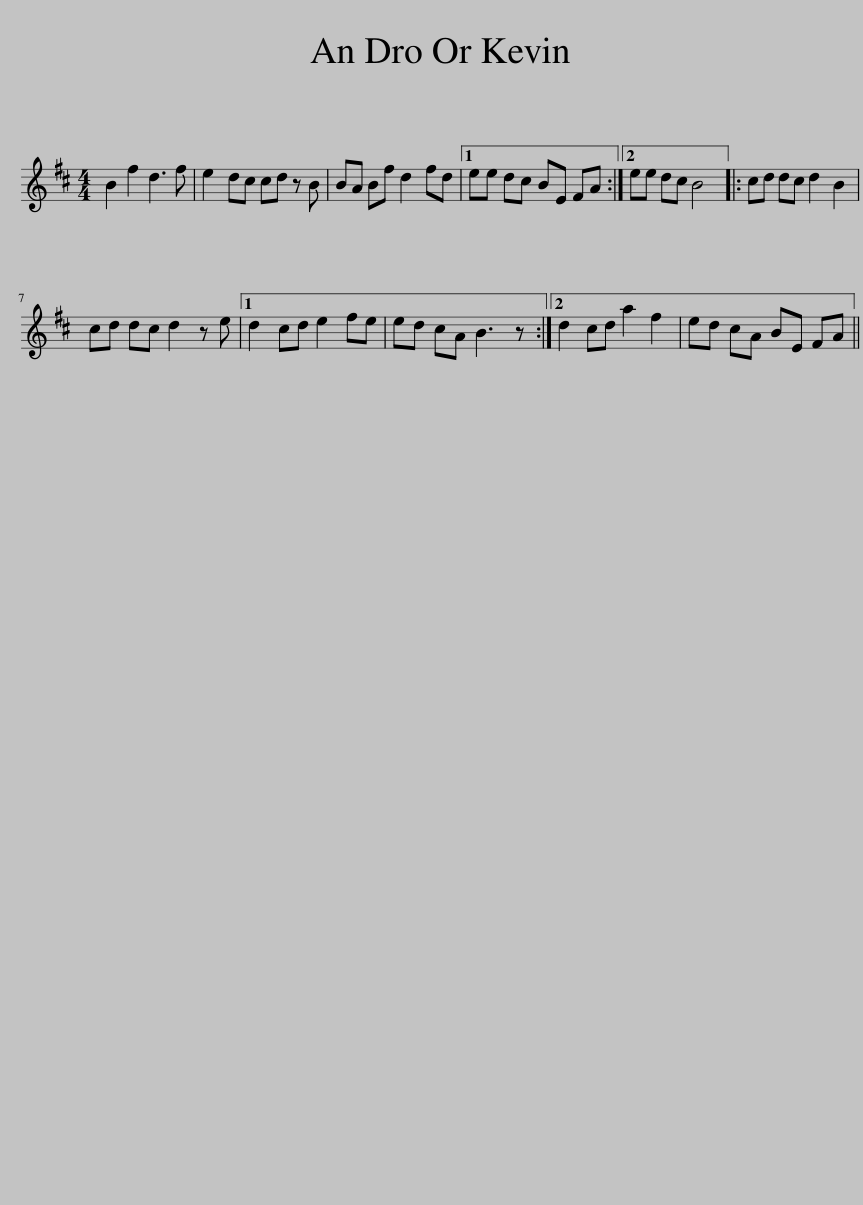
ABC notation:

X:1
L:1/8
M:4/4
I:linebreak $
K:Bmin
V:1 treble
V:1
 B2 f2 d3 f | e2 dc cd z B | BA Bf d2 fd |1 ee dc BE FA :|2 ee dc B4 |: %5
 cd dc d2 B2 |$ cd dc d2 z e |1 d2 cd e2 fe | ed cA B3 z :|2 d2 cd a2 f2 | %10
 ed cA BE FA || %11
